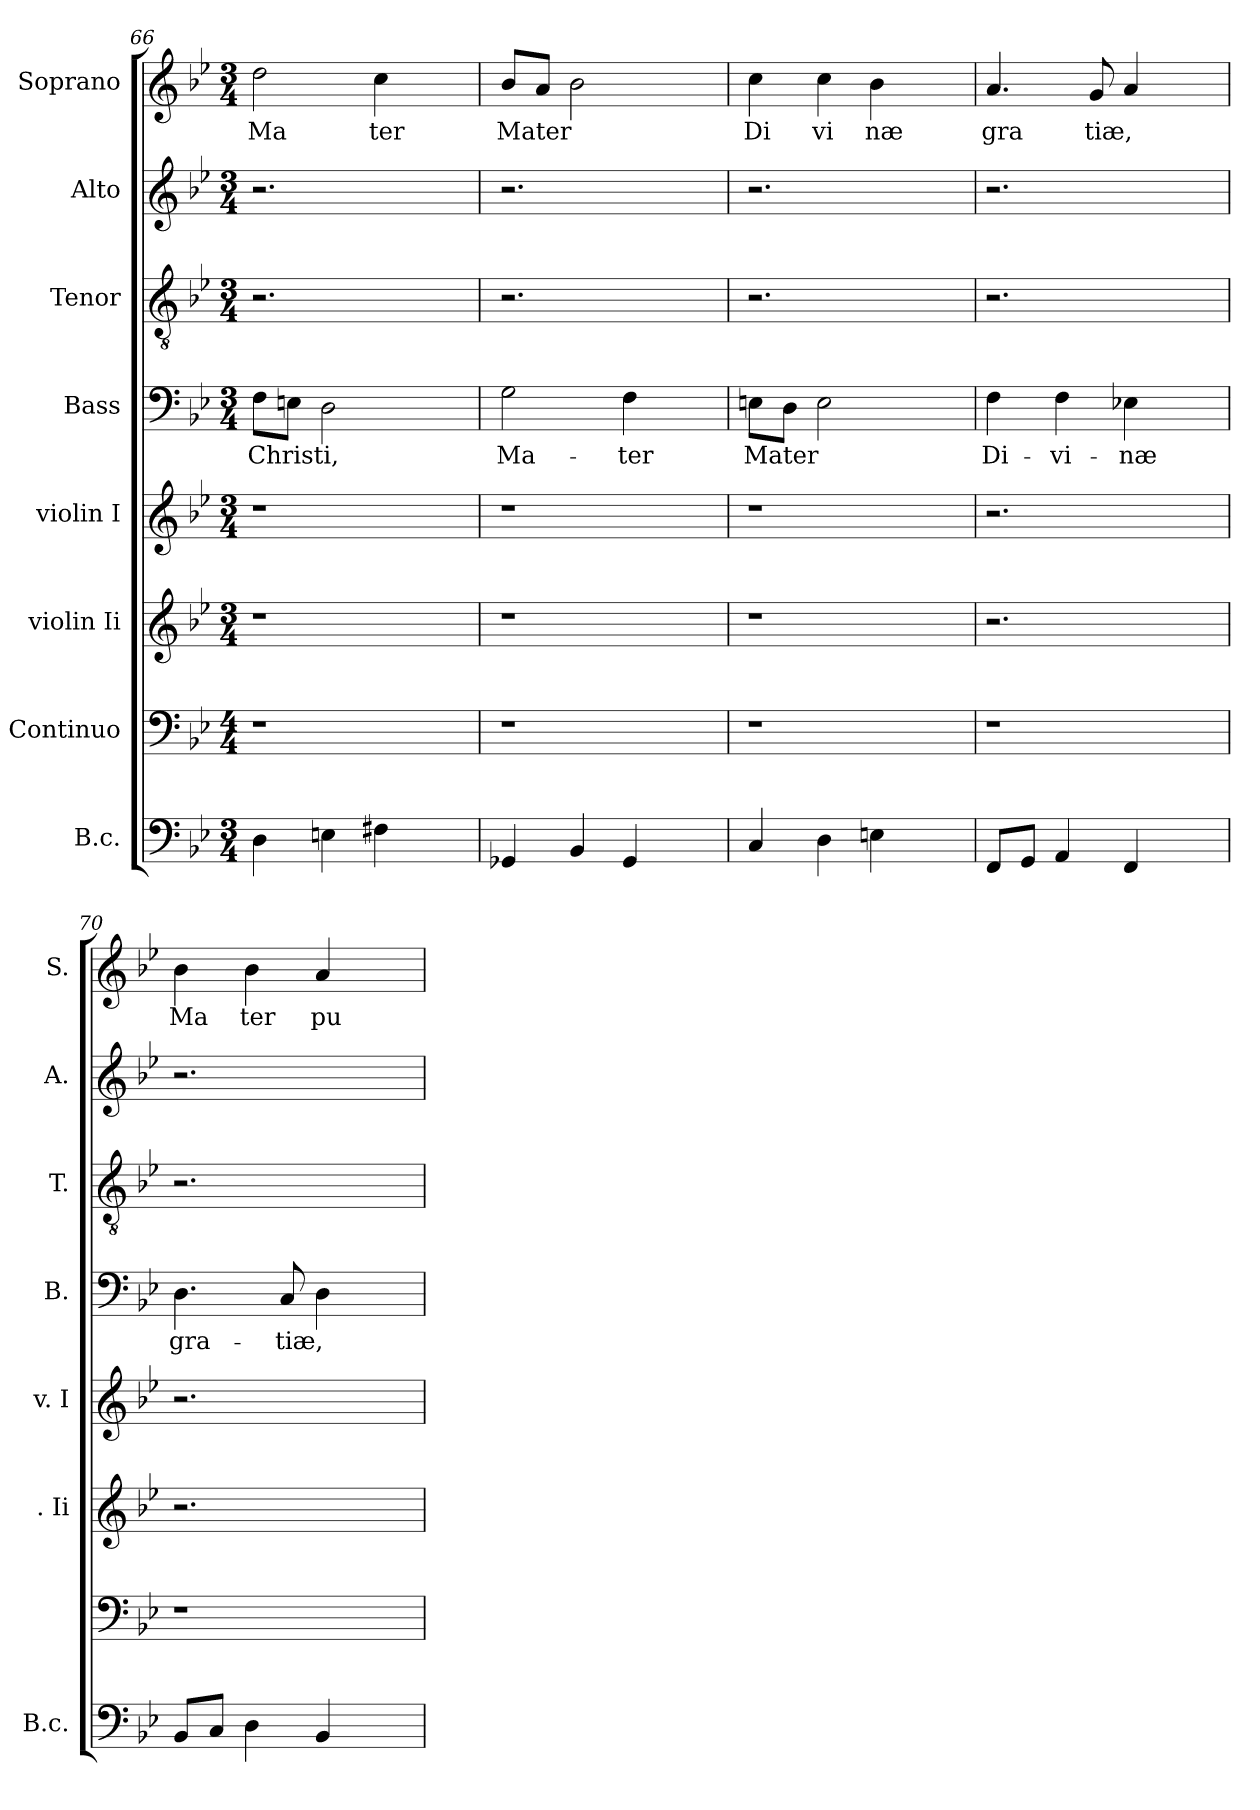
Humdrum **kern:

**kern	**kern	**kern	**kern	**kern	**text	**kern	**kern	**kern	**text
*part8	*part7	*part6	*part5	*part4	*part4	*part3	*part2	*part1	*part1
*staff8	*staff7	*staff6	*staff5	*staff4	*staff4	*staff3	*staff2	*staff1	*staff1
*I"B.c.	*I"Continuo	*I"violin Ii	*I"violin I	*I"Bass	*	*I"Tenor	*I"Alto	*I"Soprano	*
*I'B.c.	*	*I'. Ii	*I'v. I	*I'B.	*	*I'T.	*I'A.	*I'S.	*
*clefF4	*clefF4	*clefG2	*clefG2	*clefF4	*	*clefGv2	*clefG2	*clefG2	*
*k[b-e-]	*k[b-e-]	*k[b-e-]	*k[b-e-]	*k[b-e-]	*	*k[b-e-]	*k[b-e-]	*k[b-e-]	*
*B-:	*B-:	*B-:	*B-:	*B-:	*	*B-:	*B-:	*B-:	*
*M3/4	*M4/4	*M3/4	*M3/4	*M3/4	*	*M3/4	*M3/4	*M3/4	*
=66	=66	=66	=66	=66	=66	=66	=66	=66	=66
!	!	!LO:N:vis=1	!LO:N:vis=1	!	!LO:LY:b	!	!	!	!LO:LY:b:cj
4D\	1r	2.r	2.r	8F\L	Christi,	2.r	2.r	2dd\	Ma
.	.	.	.	8En\J	.	.	.	.	.
4En\	.	.	.	2D\	.	.	.	.	.
!	!	!	!	!	!	!	!	!	!LO:LY:b:cj
4F#X\	.	.	.	.	.	.	.	4cc\	ter
4ryy	.	4ryy	4ryy	4ryy	.	4ryy	4ryy	4ryy	.
=67	=67	=67	=67	=67	=67	=67	=67	=67	=67
!	!	!LO:N:vis=1	!LO:N:vis=1	!	!LO:LY:b:cj	!	!	!	!LO:LY:b
4GG-/	1r	2.r	2.r	2G\	Ma-	2.r	2.r	8b-/L	Mater
.	.	.	.	.	.	.	.	8a/J	.
4BB-/	.	.	.	.	.	.	.	2b-\	.
!	!	!	!	!	!LO:LY:b:cj	!	!	!	!
4GG-/	.	.	.	4F\	-ter	.	.	.	.
4ryy	.	4ryy	4ryy	4ryy	.	4ryy	4ryy	4ryy	.
=68	=68	=68	=68	=68	=68	=68	=68	=68	=68
!	!	!LO:N:vis=1	!LO:N:vis=1	!	!LO:LY:b	!	!	!	!LO:LY:b:cj
4C/	1r	2.r	2.r	8En\L	Mater	2.r	2.r	4cc\	Di
.	.	.	.	8D\J	.	.	.	.	.
!	!	!	!	!	!	!	!	!	!LO:LY:b:cj
4D\	.	.	.	2E\	.	.	.	4cc\	vi
!	!	!	!	!	!	!	!	!	!LO:LY:b:cj
4En\	.	.	.	.	.	.	.	4b-\	næ
4ryy	.	4ryy	4ryy	4ryy	.	4ryy	4ryy	4ryy	.
!!LO:PB:g=z
=69	=69	=69	=69	=69	=69	=69	=69	=69	=69
!	!	!	!	!	!LO:LY:b:cj	!	!	!	!LO:LY:b:cj
8FF/L	1r	2.r	2.r	4F\	Di-	2.r	2.r	4.a/	gra
8GG/J	.	.	.	.	.	.	.	.	.
!	!	!	!	!	!LO:LY:b:cj	!	!	!	!
4AA/	.	.	.	4F\	-vi-	.	.	.	.
!	!	!	!	!	!	!	!	!	!LO:LY:b
.	.	.	.	.	.	.	.	8g/	tiæ,
!	!	!	!	!	!LO:LY:b:cj	!	!	!	!
4FF/	.	.	.	4E-X\	-næ	.	.	4a/	.
4ryy	.	4ryy	4ryy	4ryy	.	4ryy	4ryy	4ryy	.
=70	=70	=70	=70	=70	=70	=70	=70	=70	=70
!	!	!	!	!	!LO:LY:b:cj	!	!	!	!LO:LY:b:cj
8BB-/L	1r	2.r	2.r	4.D\	gra-	2.r	2.r	4b-\	Ma
8C/J	.	.	.	.	.	.	.	.	.
!	!	!	!	!	!	!	!	!	!LO:LY:b:cj
4D\	.	.	.	.	.	.	.	4b-\	ter
!	!	!	!	!	!LO:LY:b	!	!	!	!
.	.	.	.	8C/	-tiæ,	.	.	.	.
!	!	!	!	!	!	!	!	!	!LO:LY:b:cj
4BB-/	.	.	.	4D\	.	.	.	4a/	pu
4ryy	.	4ryy	4ryy	4ryy	.	4ryy	4ryy	4ryy	.
=	=	=	=	=	=	=	=	=	=
*-	*-	*-	*-	*-	*-	*-	*-	*-	*-
